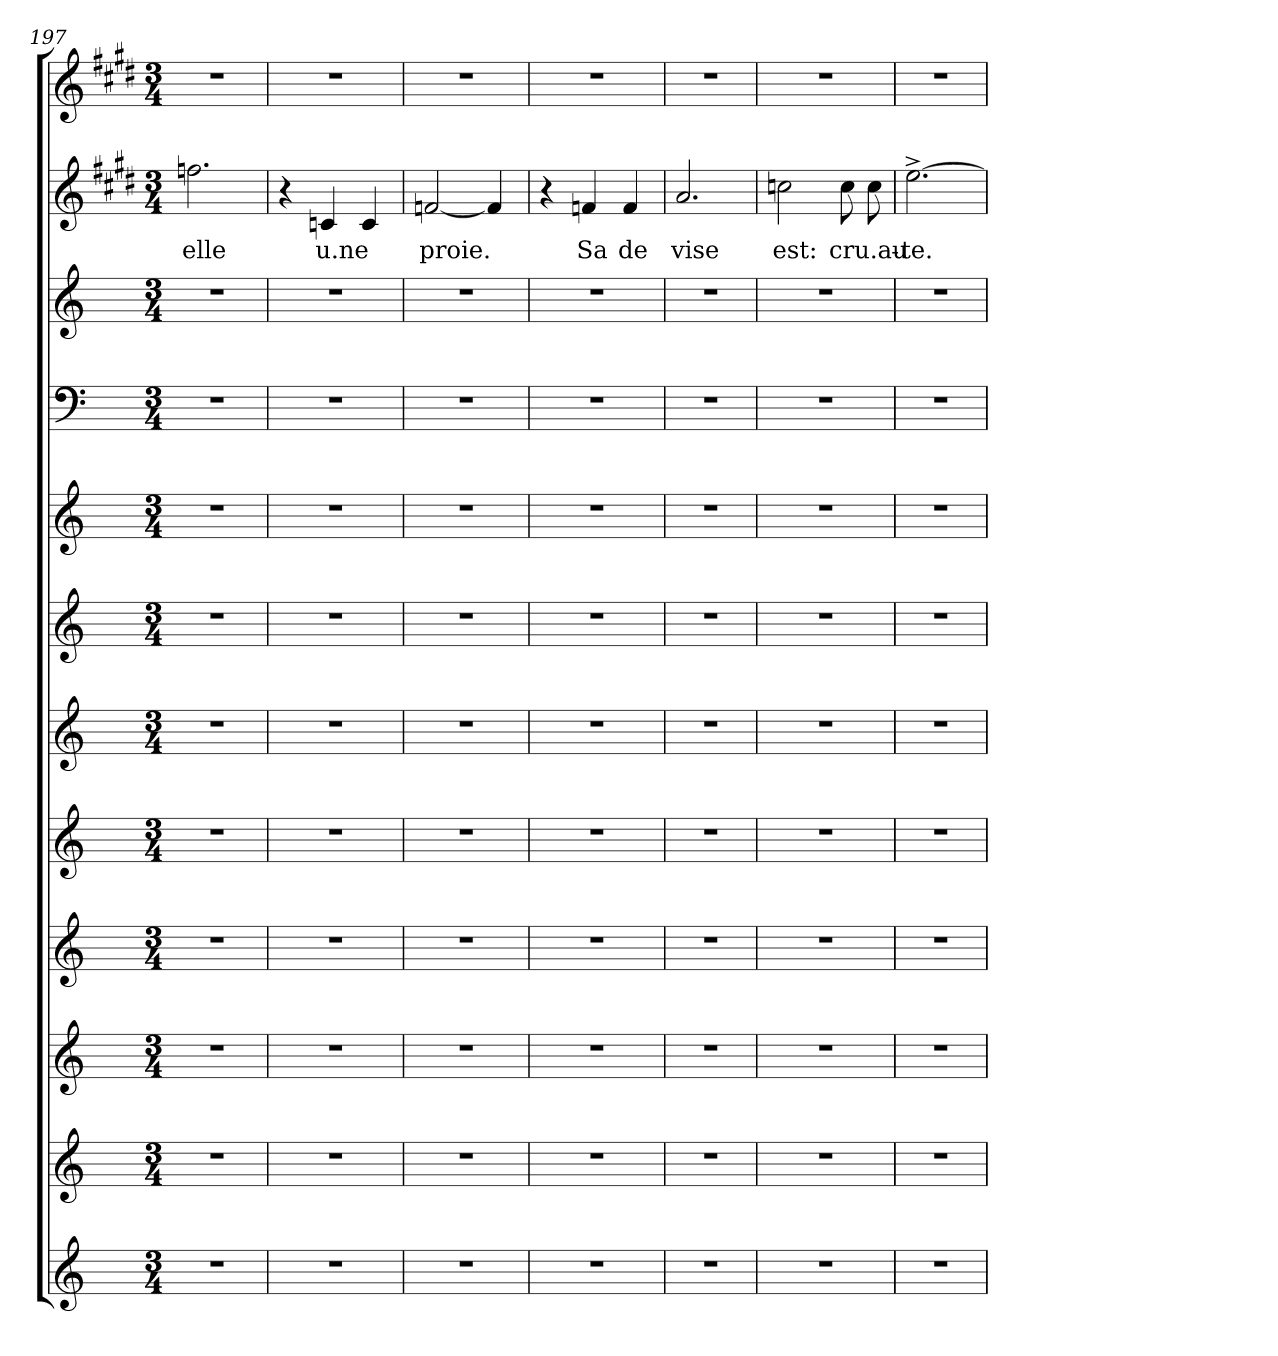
**kern	**kern	**kern	**kern	**kern	**kern	**kern	**kern	**kern	**kern	**kern	**text	**kern
*part12	*part11	*part10	*part9	*part8	*part7	*part6	*part5	*part4	*part3	*part2	*part2	*part1
*staff12	*staff11	*staff10	*staff9	*staff8	*staff7	*staff6	*staff5	*staff4	*staff3	*staff2	*staff2	*staff1
!!LO:PB:g=z
*clefG2	*clefG2	*clefG2	*clefG2	*clefG2	*clefG2	*clefG2	*clefG2	*clefF4	*clefG2	*clefG2	*	*clefG2
*k[]	*k[]	*k[]	*k[]	*k[]	*k[]	*k[]	*k[]	*k[]	*k[]	*k[f#c#g#d#]	*	*k[f#c#g#d#]
*C:	*C:	*C:	*C:	*C:	*C:	*C:	*C:	*C:	*C:	*E:	*	*E:
*M3/4	*M3/4	*M3/4	*M3/4	*M3/4	*M3/4	*M3/4	*M3/4	*M3/4	*M3/4	*M3/4	*	*M3/4
=197	=197	=197	=197	=197	=197	=197	=197	=197	=197	=197	=197	=197
2.r	2.r	2.r	2.r	2.r	2.r	2.r	2.r	2.r	2.r	2.ffn\	elle	2.r
=198	=198	=198	=198	=198	=198	=198	=198	=198	=198	=198	=198	=198
2.r	2.r	2.r	2.r	2.r	2.r	2.r	2.r	2.r	2.r	4r	.	2.r
.	.	.	.	.	.	.	.	.	.	4cn/	u.ne	.
.	.	.	.	.	.	.	.	.	.	4c/	.	.
=199	=199	=199	=199	=199	=199	=199	=199	=199	=199	=199	=199	=199
2.r	2.r	2.r	2.r	2.r	2.r	2.r	2.r	2.r	2.r	[2fn/	proie.	2.r
.	.	.	.	.	.	.	.	.	.	4f/]	.	.
=200	=200	=200	=200	=200	=200	=200	=200	=200	=200	=200	=200	=200
2.r	2.r	2.r	2.r	2.r	2.r	2.r	2.r	2.r	2.r	4r	.	2.r
.	.	.	.	.	.	.	.	.	.	4fn/	Sa	.
.	.	.	.	.	.	.	.	.	.	4f/	de	.
=201	=201	=201	=201	=201	=201	=201	=201	=201	=201	=201	=201	=201
2.r	2.r	2.r	2.r	2.r	2.r	2.r	2.r	2.r	2.r	2.a/	vise	2.r
=202	=202	=202	=202	=202	=202	=202	=202	=202	=202	=202	=202	=202
2.r	2.r	2.r	2.r	2.r	2.r	2.r	2.r	2.r	2.r	2ccn\	est:	2.r
.	.	.	.	.	.	.	.	.	.	8cc\	cru.au-	.
.	.	.	.	.	.	.	.	.	.	8cc\	.	.
=203	=203	=203	=203	=203	=203	=203	=203	=203	=203	=203	=203	=203
2.r	2.r	2.r	2.r	2.r	2.r	2.r	2.r	2.r	2.r	[2.ee^\	te.	2.r
=	=	=	=	=	=	=	=	=	=	=	=	=
*-	*-	*-	*-	*-	*-	*-	*-	*-	*-	*-	*-	*-
